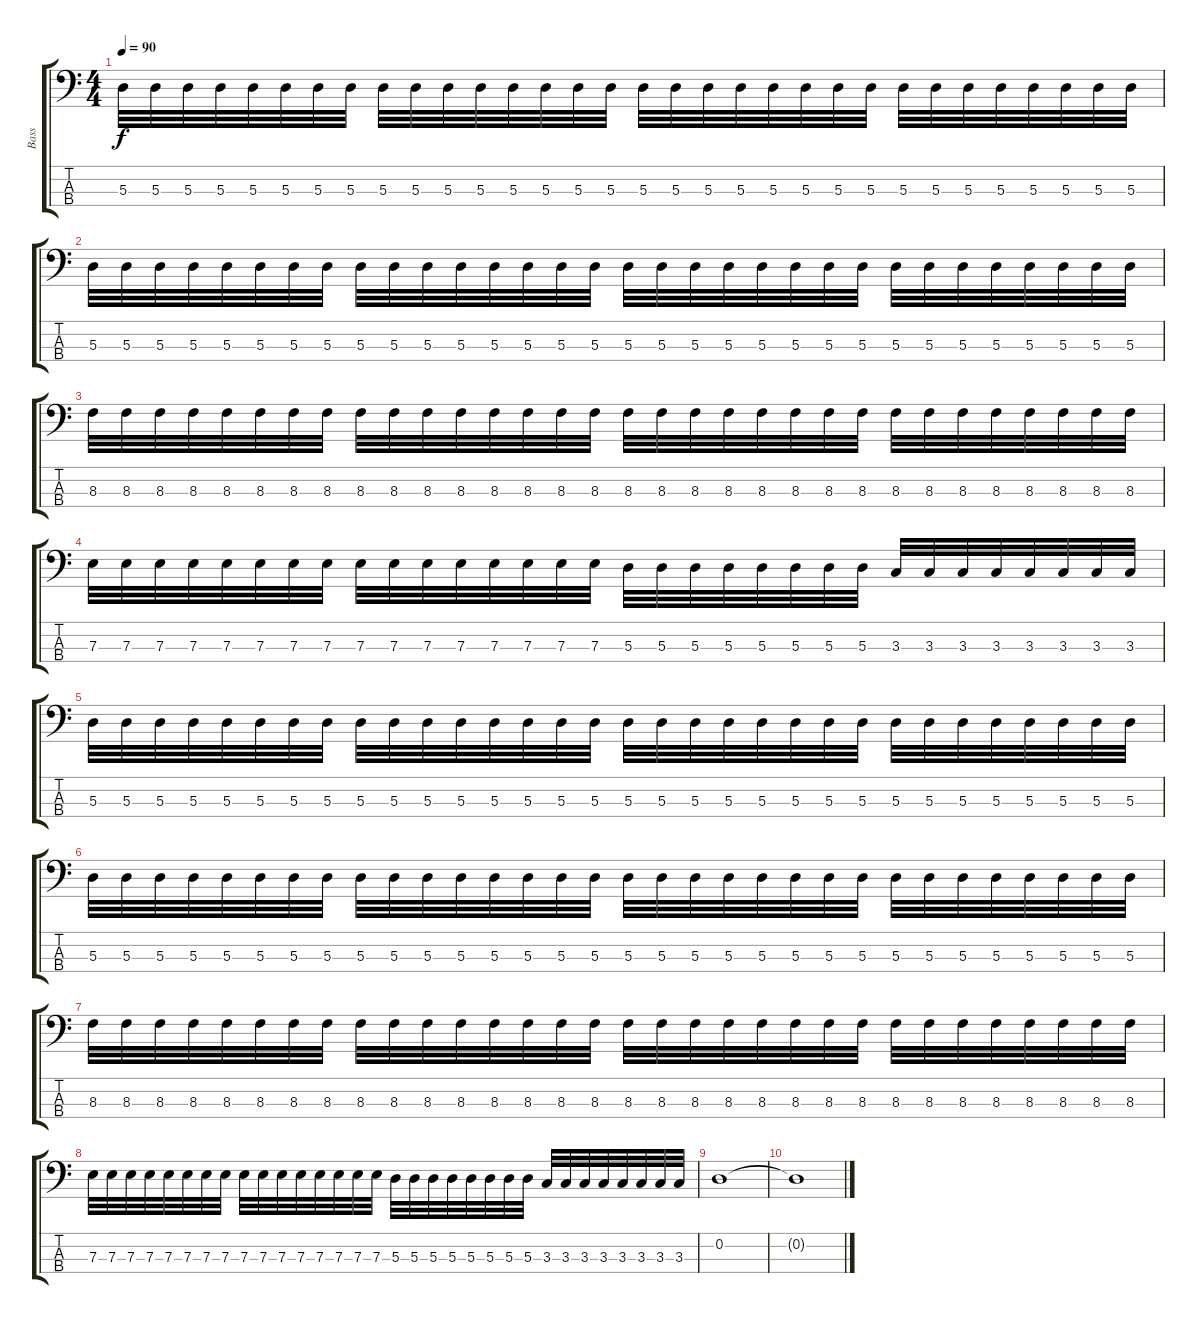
\track ("Bass" "Bass") {instrument electricbassfinger}
\staff {score tabs}
\tuning (G2 D2 A1 E1) {hide}
\ts (4 4)
\tempo 90
\clef f4
\ks c
5.3.32{dy f} 5.3.32 5.3.32 5.3.32 5.3.32 5.3.32 5.3.32 5.3.32 5.3.32 5.3.32 5.3.32 5.3.32 5.3.32 5.3.32 5.3.32 5.3.32 5.3.32 5.3.32 5.3.32 5.3.32 5.3.32 5.3.32 5.3.32 5.3.32 5.3.32 5.3.32 5.3.32 5.3.32 5.3.32 5.3.32 5.3.32 5.3.32 |
5.3.32 5.3.32 5.3.32 5.3.32 5.3.32 5.3.32 5.3.32 5.3.32 5.3.32 5.3.32 5.3.32 5.3.32 5.3.32 5.3.32 5.3.32 5.3.32 5.3.32 5.3.32 5.3.32 5.3.32 5.3.32 5.3.32 5.3.32 5.3.32 5.3.32 5.3.32 5.3.32 5.3.32 5.3.32 5.3.32 5.3.32 5.3.32 |
8.3.32 8.3.32 8.3.32 8.3.32 8.3.32 8.3.32 8.3.32 8.3.32 8.3.32 8.3.32 8.3.32 8.3.32 8.3.32 8.3.32 8.3.32 8.3.32 8.3.32 8.3.32 8.3.32 8.3.32 8.3.32 8.3.32 8.3.32 8.3.32 8.3.32 8.3.32 8.3.32 8.3.32 8.3.32 8.3.32 8.3.32 8.3.32 |
7.3.32 7.3.32 7.3.32 7.3.32 7.3.32 7.3.32 7.3.32 7.3.32 7.3.32 7.3.32 7.3.32 7.3.32 7.3.32 7.3.32 7.3.32 7.3.32 5.3.32 5.3.32 5.3.32 5.3.32 5.3.32 5.3.32 5.3.32 5.3.32 3.3.32 3.3.32 3.3.32 3.3.32 3.3.32 3.3.32 3.3.32 3.3.32 |
5.3.32 5.3.32 5.3.32 5.3.32 5.3.32 5.3.32 5.3.32 5.3.32 5.3.32 5.3.32 5.3.32 5.3.32 5.3.32 5.3.32 5.3.32 5.3.32 5.3.32 5.3.32 5.3.32 5.3.32 5.3.32 5.3.32 5.3.32 5.3.32 5.3.32 5.3.32 5.3.32 5.3.32 5.3.32 5.3.32 5.3.32 5.3.32 |
5.3.32 5.3.32 5.3.32 5.3.32 5.3.32 5.3.32 5.3.32 5.3.32 5.3.32 5.3.32 5.3.32 5.3.32 5.3.32 5.3.32 5.3.32 5.3.32 5.3.32 5.3.32 5.3.32 5.3.32 5.3.32 5.3.32 5.3.32 5.3.32 5.3.32 5.3.32 5.3.32 5.3.32 5.3.32 5.3.32 5.3.32 5.3.32 |
8.3.32 8.3.32 8.3.32 8.3.32 8.3.32 8.3.32 8.3.32 8.3.32 8.3.32 8.3.32 8.3.32 8.3.32 8.3.32 8.3.32 8.3.32 8.3.32 8.3.32 8.3.32 8.3.32 8.3.32 8.3.32 8.3.32 8.3.32 8.3.32 8.3.32 8.3.32 8.3.32 8.3.32 8.3.32 8.3.32 8.3.32 8.3.32 |
7.3.32 7.3.32 7.3.32 7.3.32 7.3.32 7.3.32 7.3.32 7.3.32 7.3.32 7.3.32 7.3.32 7.3.32 7.3.32 7.3.32 7.3.32 7.3.32 5.3.32 5.3.32 5.3.32 5.3.32 5.3.32 5.3.32 5.3.32 5.3.32 3.3.32 3.3.32 3.3.32 3.3.32 3.3.32 3.3.32 3.3.32 3.3.32 |
0.2.1 |
0.2{t}.1
